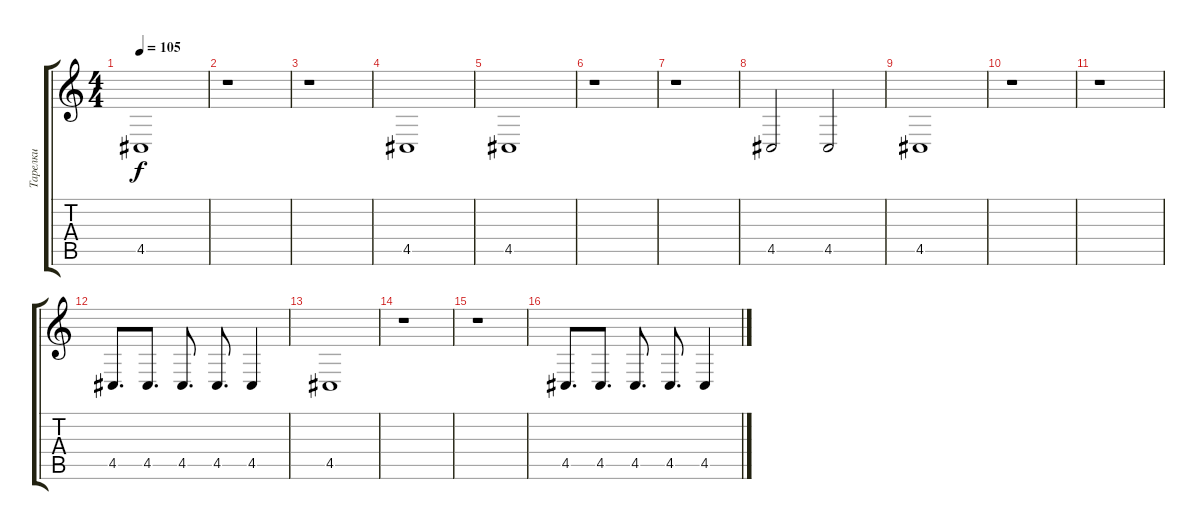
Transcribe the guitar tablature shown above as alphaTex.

\track ("Тарелки" "Тарелки") {instrument acousticgrandpiano}
\staff {score tabs}
\tuning (E4 B3 G3 D3 A2 E2) {hide}
\ts (4 4)
\tempo 105
\clef g2
\ks c
4.5.1{dy f} |
r.1 |
r.1 |
4.5.1 |
4.5.1 |
r.1 |
r.1 |
4.5.2 4.5.2 |
4.5.1 |
r.1 |
r.1 |
4.5.8{d} 4.5.8{d} 4.5.8{d} 4.5.8{d} 4.5.4 |
4.5.1 |
r.1 |
r.1 |
4.5.8{d} 4.5.8{d} 4.5.8{d} 4.5.8{d} 4.5.4
